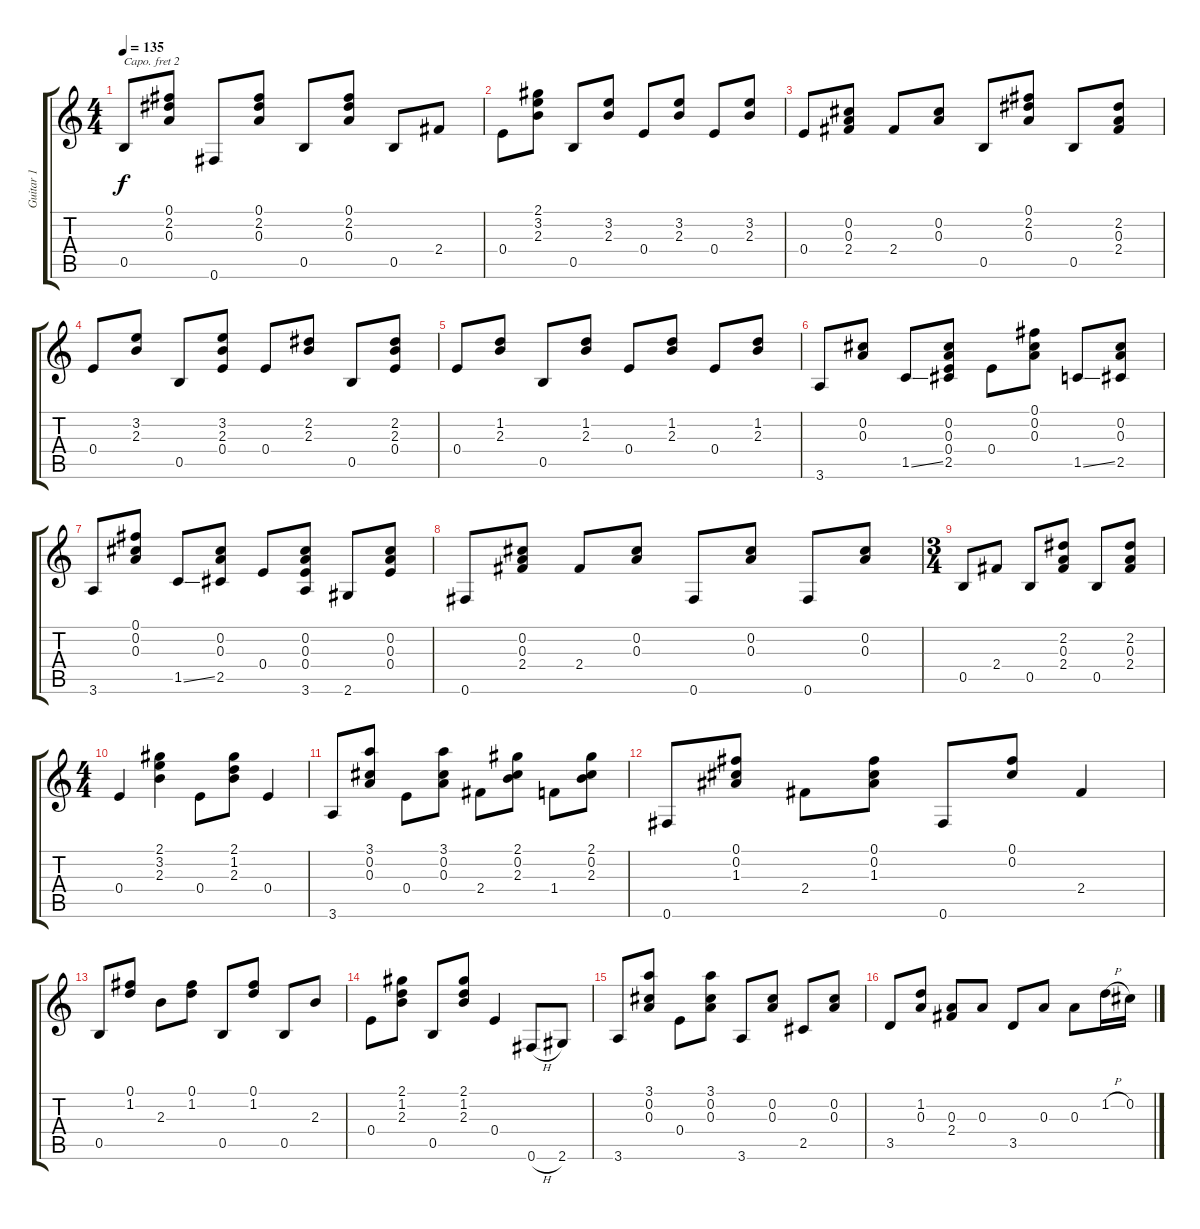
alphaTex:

\track ("Guitar 1" "Guitar 1") {instrument acousticguitarsteel}
\staff {score tabs}
\capo 2
\tuning (E4 B3 G3 D3 A2 E2) {hide}
\ts (4 4)
\tempo 135
\clef g2
\ks c
0.5.8{dy f} (0.1 2.2 0.3).8 0.6.8 (0.1 2.2 0.3).8 0.5.8 (0.1 2.2 0.3).8 0.5.8 2.4.8 |
0.4.8 (2.1 3.2 2.3).8 0.5.8 (3.2 2.3).8 0.4.8 (3.2 2.3).8 0.4.8 (3.2 2.3).8 |
0.4.8 (0.2 0.3 2.4).8 2.4.8 (0.2 0.3).8 0.5.8 (0.1 2.2 0.3).8 0.5.8 (2.2 0.3 2.4).8 |
0.4.8 (3.2 2.3).8 0.5.8 (3.2 2.3 0.4).8 0.4.8 (2.2 2.3).8 0.5.8 (2.2 2.3 0.4).8 |
0.4.8 (1.2 2.3).8 0.5.8 (1.2 2.3).8 0.4.8 (1.2 2.3).8 0.4.8 (1.2 2.3).8 |
3.6.8 (0.2 0.3).8 1.5{ss}.8 (0.2 0.3 0.4 2.5).8 0.4.8 (0.1 0.2 0.3).8 1.5{ss}.8 (0.2 0.3 2.5).8 |
3.6.8 (0.1 0.2 0.3).8 1.5{ss}.8 (0.2 0.3 2.5).8 0.4.8 (0.2 0.3 0.4 3.6).8 2.6.8 (0.2 0.3 0.4).8 |
0.6.8 (0.2 0.3 2.4).8 2.4.8 (0.2 0.3).8 0.6.8 (0.2 0.3).8 0.6.8 (0.2 0.3).8 |
\ts (3 4)
0.5.8 2.4.8 0.5.8 (2.2 0.3 2.4).8 0.5.8 (2.2 0.3 2.4).8 |
\ts (4 4)
0.4.4 (2.1 3.2 2.3).4 0.4.8 (2.1 1.2 2.3).8 0.4.4 |
3.6.8 (3.1 0.2 0.3).8 0.4.8 (3.1 0.2 0.3).8 2.4.8 (2.1 0.2 2.3).8 1.4.8 (2.1 0.2 2.3).8 |
0.6.8 (0.1 0.2 1.3).8 2.4.8 (0.1 0.2 1.3).8 0.6.8 (0.1 0.2).8 2.4.4 |
0.5.8 (0.1 1.2).8 2.3.8 (0.1 1.2).8 0.5.8 (0.1 1.2).8 0.5.8 2.3.8 |
0.4.8 (2.1 1.2 2.3).8 0.5.8 (2.1 1.2 2.3).8 0.4.4 0.6{h}.8 2.6.8 |
3.6.8 (3.1 0.2 0.3).8 0.4.8 (3.1 0.2 0.3).8 3.6.8 (0.2 0.3).8 2.5.8 (0.2 0.3).8 |
3.5.8 (1.2 0.3).8 (0.3 2.4).8 0.3.8 3.5.8 0.3.8 0.3.8 1.2{h}.16 0.2.16
